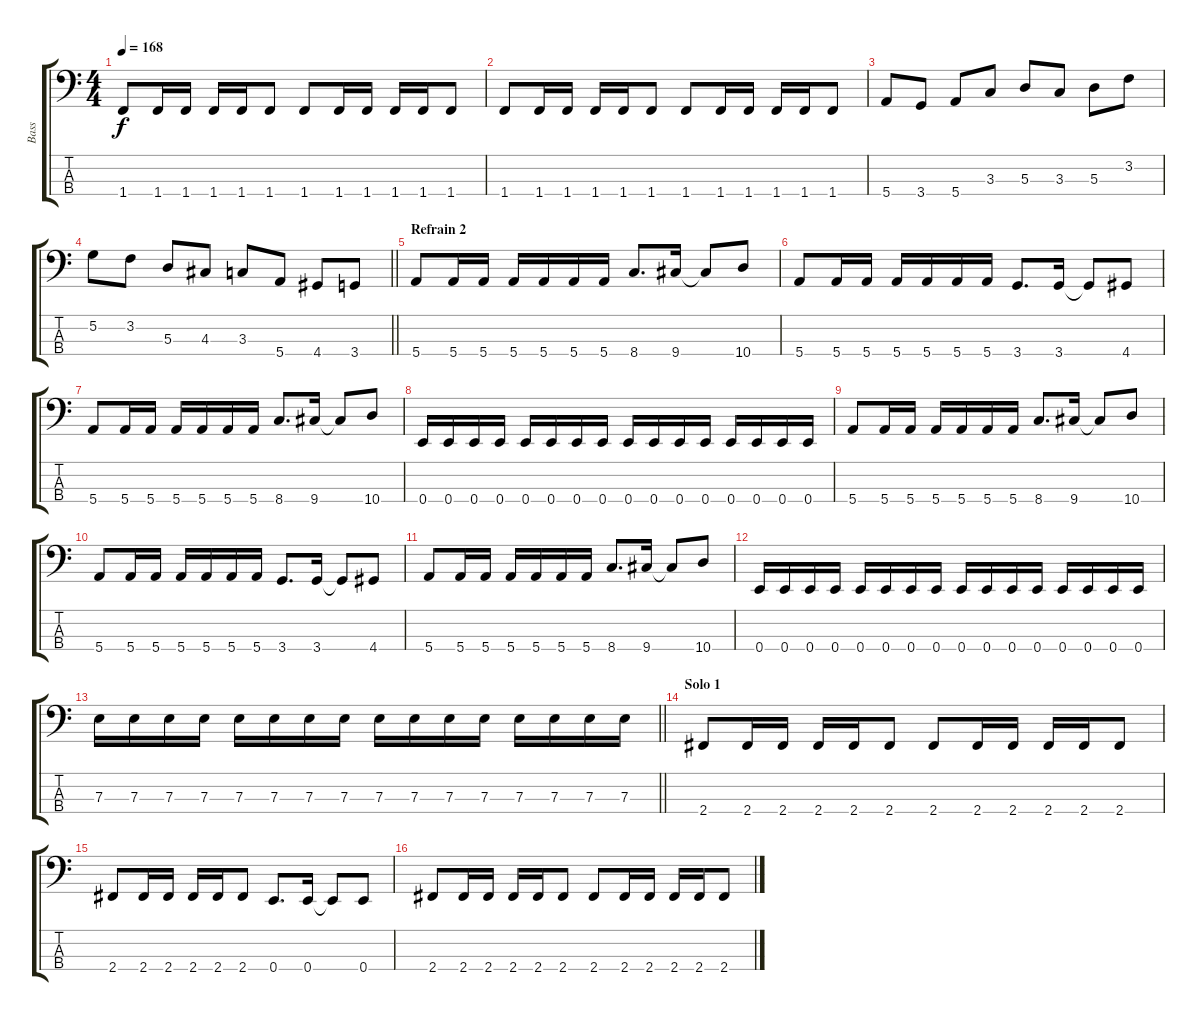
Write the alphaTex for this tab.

\track ("Bass" "Bass") {instrument electricbasspick}
\staff {score tabs}
\tuning (G2 D2 A1 E1) {hide}
\ts (4 4)
\tempo 168
\clef f4
\ks c
1.4.8{dy f} 1.4.16 1.4.16 1.4.16 1.4.16 1.4.8 1.4.8 1.4.16 1.4.16 1.4.16 1.4.16 1.4.8 |
1.4.8 1.4.16 1.4.16 1.4.16 1.4.16 1.4.8 1.4.8 1.4.16 1.4.16 1.4.16 1.4.16 1.4.8 |
5.4.8 3.4.8 5.4.8 3.3.8 5.3.8 3.3.8 5.3.8 3.2.8 |
\barLineRight lightlight
5.2.8 3.2.8 5.3.8 4.3.8 3.3.8 5.4.8 4.4.8 3.4.8 |
\section ("" "Refrain 2")
5.4.8 5.4.16 5.4.16 5.4.16 5.4.16 5.4.16 5.4.16 8.4.8{d} 9.4.16 9.4{t}.8 10.4.8 |
5.4.8 5.4.16 5.4.16 5.4.16 5.4.16 5.4.16 5.4.16 3.4.8{d} 3.4.16 3.4{t}.8 4.4.8 |
5.4.8 5.4.16 5.4.16 5.4.16 5.4.16 5.4.16 5.4.16 8.4.8{d} 9.4.16 9.4{t}.8 10.4.8 |
0.4.16 0.4.16 0.4.16 0.4.16 0.4.16 0.4.16 0.4.16 0.4.16 0.4.16 0.4.16 0.4.16 0.4.16 0.4.16 0.4.16 0.4.16 0.4.16 |
5.4.8 5.4.16 5.4.16 5.4.16 5.4.16 5.4.16 5.4.16 8.4.8{d} 9.4.16 9.4{t}.8 10.4.8 |
5.4.8 5.4.16 5.4.16 5.4.16 5.4.16 5.4.16 5.4.16 3.4.8{d} 3.4.16 3.4{t}.8 4.4.8 |
5.4.8 5.4.16 5.4.16 5.4.16 5.4.16 5.4.16 5.4.16 8.4.8{d} 9.4.16 9.4{t}.8 10.4.8 |
0.4.16 0.4.16 0.4.16 0.4.16 0.4.16 0.4.16 0.4.16 0.4.16 0.4.16 0.4.16 0.4.16 0.4.16 0.4.16 0.4.16 0.4.16 0.4.16 |
\barLineRight lightlight
7.3.16 7.3.16 7.3.16 7.3.16 7.3.16 7.3.16 7.3.16 7.3.16 7.3.16 7.3.16 7.3.16 7.3.16 7.3.16 7.3.16 7.3.16 7.3.16 |
\section ("" "Solo 1")
2.4.8 2.4.16 2.4.16 2.4.16 2.4.16 2.4.8 2.4.8 2.4.16 2.4.16 2.4.16 2.4.16 2.4.8 |
2.4.8 2.4.16 2.4.16 2.4.16 2.4.16 2.4.8 0.4.8{d} 0.4.16 0.4{t}.8 0.4.8 |
2.4.8 2.4.16 2.4.16 2.4.16 2.4.16 2.4.8 2.4.8 2.4.16 2.4.16 2.4.16 2.4.16 2.4.8
